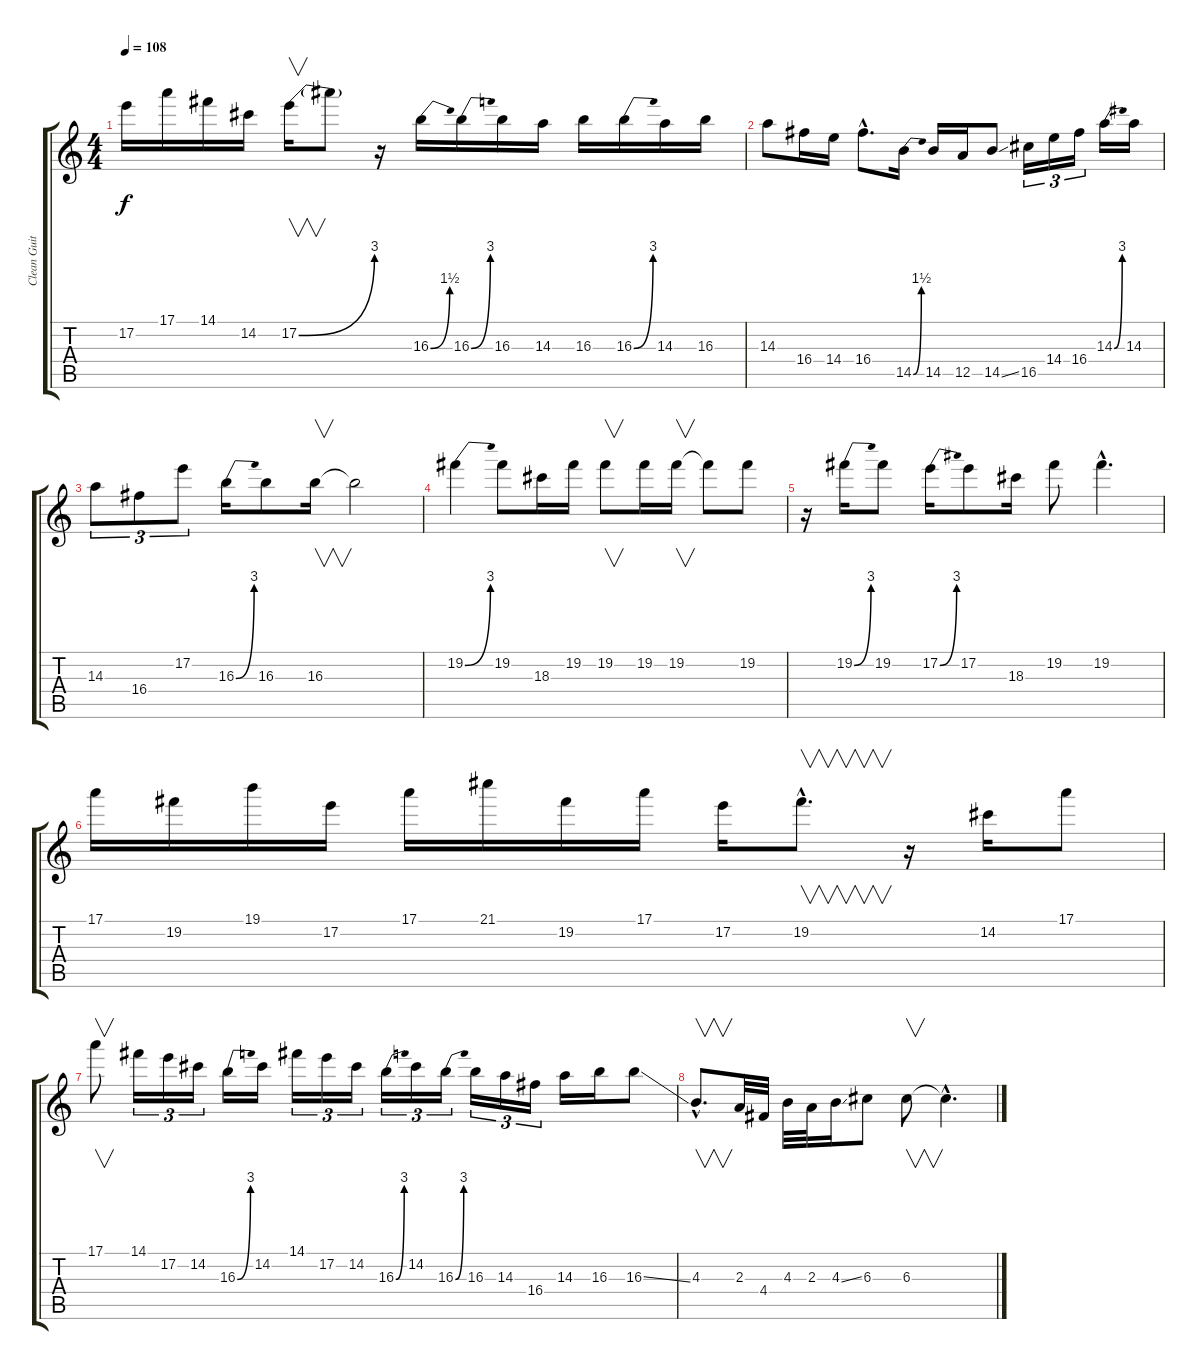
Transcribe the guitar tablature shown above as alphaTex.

\track ("Clean Guitar" "Clean Guit") {instrument electricguitarclean}
\staff {score tabs}
\tuning (E4 B3 G3 D3 A2 E2) {hide}
\ts (4 4)
\tempo 108
\clef g2
\ks c
17.2.16{dy f} 17.1.16 14.1.16 14.2.16 17.2{be (bend 0 0 60 12)}.16{v} 17.2{t}.8 r.16 16.3{be (bend 0 0 60 6)}.16 16.3{be (bend 0 0 60 12)}.16 16.3.16 14.3.16 16.3.16 16.3{be (bend 0 0 60 12)}.16 14.3.16 16.3.16 |
14.3.8 16.4.16 14.4.16 16.4{hac}.8{d} 14.5{be (bend 0 0 60 6)}.16 14.5.16 12.5.16 14.5{ss}.8 16.5.16{tu (3 2)} 14.4.16{tu (3 2)} 16.4.16{tu (3 2)} 14.3{be (bend 0 0 60 12)}.16 14.3.16 |
14.3.8{tu (3 2)} 16.4.8{tu (3 2)} 17.2.8{tu (3 2)} 16.3{be (bend 0 0 60 12)}.16 16.3.8 16.3.16{v} 16.3{t}.2 |
19.2{be (bend 0 0 60 12)}.4 19.2.8 18.3.16 19.2.16 19.2.8{v} 19.2.16 19.2.16{v} 19.2{t}.8 19.2.8 |
r.16 19.2{be (bend 0 0 60 12)}.16 19.2.8 17.2{be (bend 0 0 60 12)}.16 17.2.8 18.3.16 19.2.8 19.2{hac}.4{d} |
17.1.16 19.2.16 19.1.16 17.2.16 17.1.16 21.1.16 19.2.16 17.1.16 17.2.16 19.2{hac}.8{v d} r.16 14.2.16 17.1.8 |
17.1.8{v} 14.1.16{tu (3 2)} 17.2.16{tu (3 2)} 14.2.16{tu (3 2)} 16.3{be (bend 0 0 60 12)}.16 14.2.16 14.1.16{tu (3 2)} 17.2.16{tu (3 2)} 14.2.16{tu (3 2)} 16.3{be (bend 0 0 60 12)}.16{tu (3 2)} 14.2.16{tu (3 2)} 16.3{be (bend 0 0 60 12)}.16{tu (3 2)} 16.3.16{tu (3 2)} 14.3.16{tu (3 2)} 16.4.16{tu (3 2)} 14.3.16 16.3.16 16.3{ss}.8 |
4.3{hac}.8{v d} 2.3.32 4.4.32 4.3.32 2.3.32 4.3{ss}.16 6.3.8 6.3.8{v} 6.3{hac t}.4{d}
